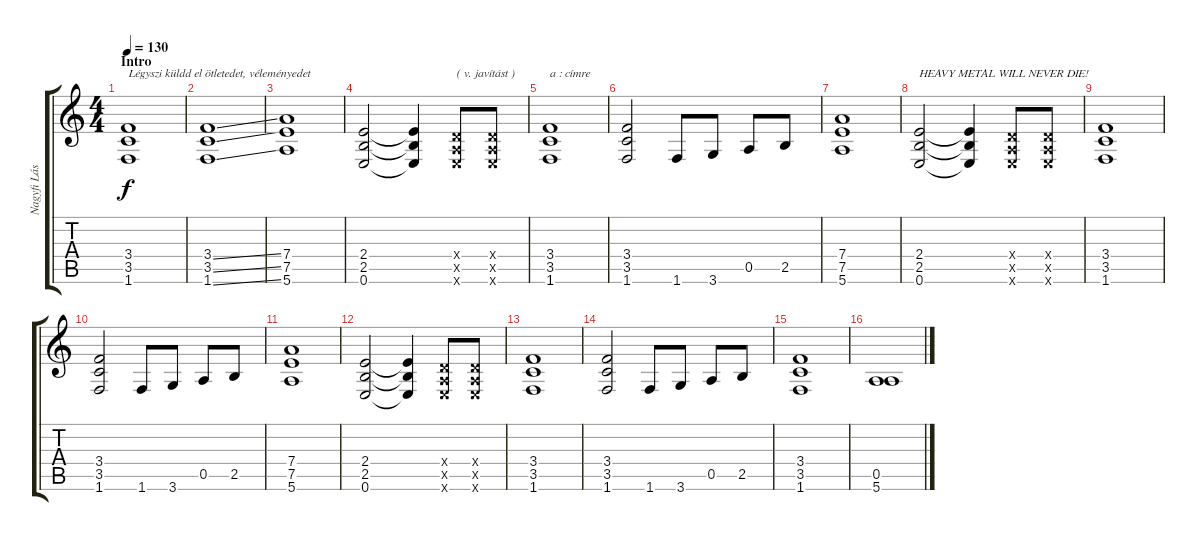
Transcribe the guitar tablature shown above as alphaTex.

\track ("Nagyfi László" "Nagyfi Lás") {instrument distortionguitar}
\staff {score tabs}
\tuning (E4 B3 G3 D3 A2 E2) {hide}
\ts (4 4)
\section ("" "Intro")
\tempo 130
\clef g2
\ks c
(3.4 3.5 1.6).1{txt "Légyszi küldd el ötletedet, véleményedet" dy f instrument distortionguitar} |
(3.4{ss} 3.5{ss} 1.6{ss}).1 |
(7.4 7.5 5.6).1 |
(2.4 2.5 0.6).2 (2.4{t} 2.5{t} 0.6{t}).4 (0.4{x} 0.5{x} 0.6{x}).8{txt "( v. javítást )"} (0.4{x} 0.5{x} 0.6{x}).8 |
(3.4 3.5 1.6).1{txt "a : címre"} |
(3.4 3.5 1.6).2 1.6.8 3.6.8 0.5.8 2.5.8 |
(7.4 7.5 5.6).1 |
(2.4 2.5 0.6).2{txt "HEAVY METAL WILL NEVER DIE!"} (2.4{t} 2.5{t} 0.6{t}).4 (0.4{x} 0.5{x} 0.6{x}).8 (0.4{x} 0.5{x} 0.6{x}).8 |
(3.4 3.5 1.6).1 |
(3.4 3.5 1.6).2 1.6.8 3.6.8 0.5.8 2.5.8 |
(7.4 7.5 5.6).1 |
(2.4 2.5 0.6).2 (2.4{t} 2.5{t} 0.6{t}).4 (0.4{x} 0.5{x} 0.6{x}).8 (0.4{x} 0.5{x} 0.6{x}).8 |
(3.4 3.5 1.6).1 |
(3.4 3.5 1.6).2 1.6.8 3.6.8 0.5.8 2.5.8 |
(3.4 3.5 1.6).1 |
(0.5 5.6).1
